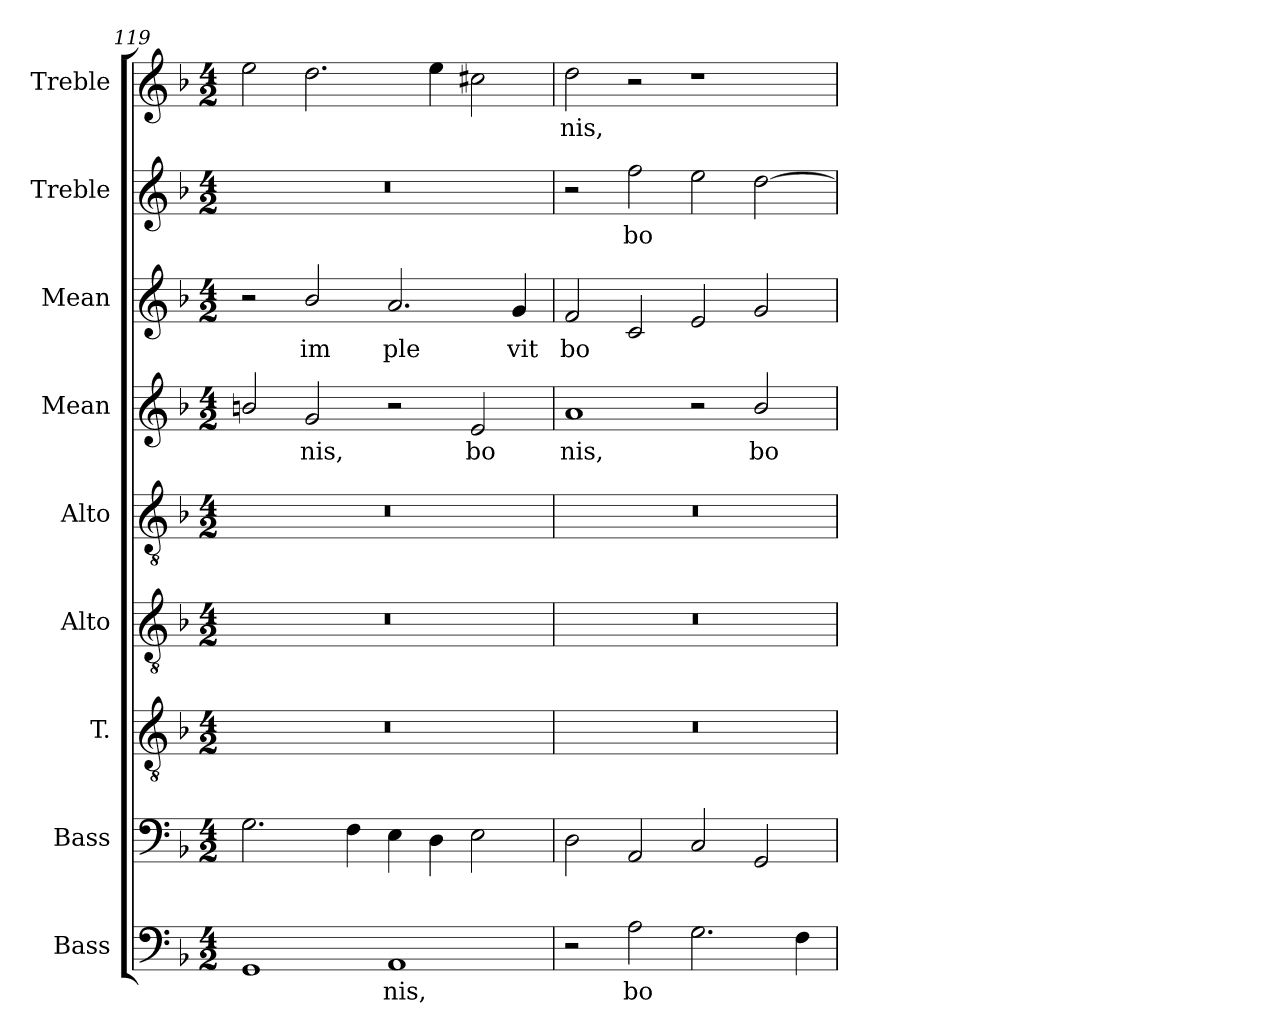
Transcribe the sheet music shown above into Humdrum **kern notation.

**kern	**text	**kern	**kern	**kern	**kern	**kern	**text	**kern	**text	**kern	**text	**kern	**text
*part9	*part9	*part8	*part7	*part6	*part5	*part4	*part4	*part3	*part3	*part2	*part2	*part1	*part1
*staff9	*staff9	*staff8	*staff7	*staff6	*staff5	*staff4	*staff4	*staff3	*staff3	*staff2	*staff2	*staff1	*staff1
*I"Bass	*	*I"Bass	*I"T.	*I"Alto	*I"Alto	*I"Mean	*	*I"Mean	*	*I"Treble	*	*I"Treble	*
*I'B.	*	*I'B.	*I'T.	*I'A2.	*I'A1.	*I'M.	*	*I'M.	*	*I'Tr.	*	*I'Tr.	*
*clefF4	*	*clefF4	*clefGv2	*clefGv2	*clefGv2	*clefG2	*	*clefG2	*	*clefG2	*	*clefG2	*
*	*	*	*ITrd7c12	*ITrd7c12	*ITrd7c12	*	*	*	*	*	*	*	*
*k[b-]	*	*k[b-]	*k[b-]	*k[b-]	*k[b-]	*k[b-]	*	*k[b-]	*	*k[b-]	*	*k[b-]	*
*F:	*	*F:	*F:	*F:	*F:	*F:	*	*F:	*	*F:	*	*F:	*
*M4/2	*	*M4/2	*M4/2	*M4/2	*M4/2	*M4/2	*	*M4/2	*	*M4/2	*	*M4/2	*
=119	=119	=119	=119	=119	=119	=119	=119	=119	=119	=119	=119	=119	=119
!	!	!	!LO:N:vis=1	!LO:N:vis=1	!LO:N:vis=1	!	!	!	!	!LO:N:vis=1	!	!	!
1GGi	.	2.Gi\	0r	0r	0r	2bni/	.	2r	.	0r	.	2eei\	.
!	!	!	!	!	!	!	!LO:LY:b:color=#000000	!	!	!	!	!	!
!	!	!	!	!	!	!	!	!	!LO:LY:b:color=#000000	!	!	!	!
.	.	.	.	.	.	2gi/	nis,	2b-i/	im	.	.	2.ddi\	.
.	.	4Fi\	.	.	.	.	.	.	.	.	.	.	.
!	!LO:LY:b:color=#000000	!	!	!	!	!	!	!	!	!	!	!	!
!	!	!	!	!	!	!	!	!	!LO:LY:b:color=#000000	!	!	!	!
1AAi	nis,	4Ei\	.	.	.	2r	.	2.ai/	ple	.	.	.	.
.	.	4Di\	.	.	.	.	.	.	.	.	.	4eei\	.
!	!	!	!	!	!	!	!LO:LY:b:color=#000000	!	!	!	!	!	!
.	.	2Ei\	.	.	.	2ei/	bo	.	.	.	.	2cc#Xi\	.
!	!	!	!	!	!	!	!	!	!LO:LY:b:color=#000000	!	!	!	!
.	.	.	.	.	.	.	.	4gi/	vit	.	.	.	.
=120	=120	=120	=120	=120	=120	=120	=120	=120	=120	=120	=120	=120	=120
!	!	!	!LO:N:vis=1	!LO:N:vis=1	!LO:N:vis=1	!	!	!	!	!	!	!	!
!	!	!	!	!	!	!	!LO:LY:b:color=#000000	!	!	!	!	!	!
!	!	!	!	!	!	!	!	!	!LO:LY:b:color=#000000	!	!	!	!
!	!	!	!	!	!	!	!	!	!	!	!	!	!LO:LY:b:color=#000000
2r	.	2Di\	0r	0r	0r	1ai	nis,	2fi/	bo	2r	.	2ddi\	nis,
!	!LO:LY:b:color=#000000	!	!	!	!	!	!	!	!	!	!	!	!
!	!	!	!	!	!	!	!	!	!	!	!LO:LY:b:color=#000000	!	!
2Ai\	bo	2AAi/	.	.	.	.	.	2ci/	.	2ffi\	bo	2r	.
2.Gi\	.	2Ci/	.	.	.	2r	.	2ei/	.	2eei\	.	1r	.
!	!	!	!	!	!	!	!LO:LY:b:color=#000000	!	!	!	!	!	!
.	.	2GGi/	.	.	.	2b-i/	bo	2gi/	.	[>2ddi\	.	.	.
4Fi\	.	.	.	.	.	.	.	.	.	.	.	.	.
=	=	=	=	=	=	=	=	=	=	=	=	=	=
*-	*-	*-	*-	*-	*-	*-	*-	*-	*-	*-	*-	*-	*-
